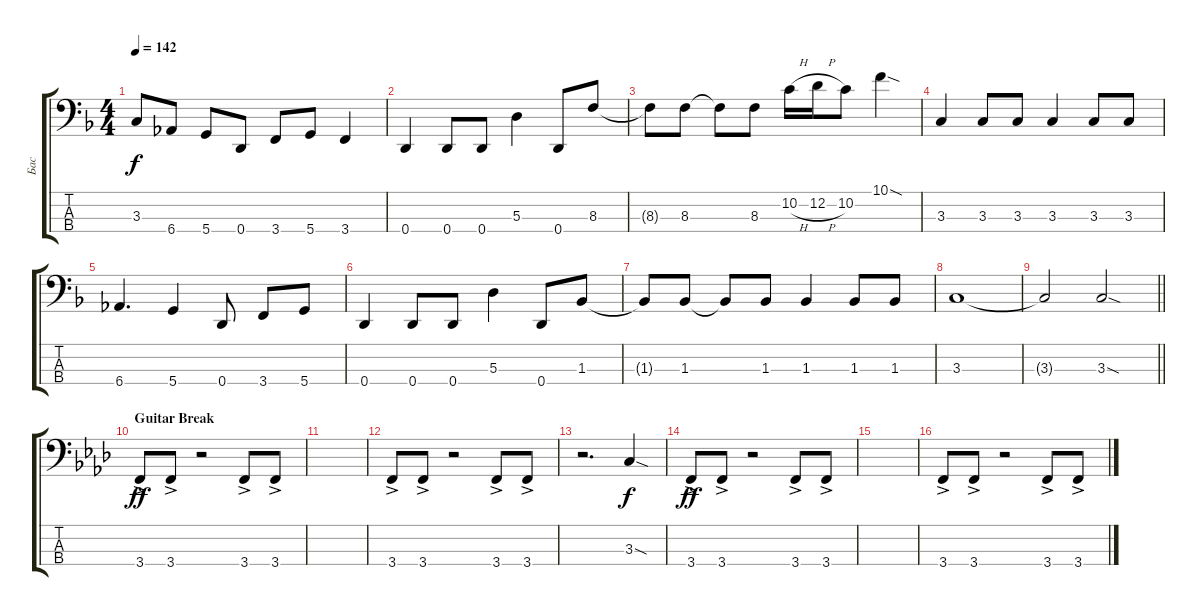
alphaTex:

\track ("Бас" "Бас") {instrument electricbassfinger}
\staff {score tabs}
\tuning (G2 D2 A1 D1) {hide}
\ts (4 4)
\tempo 142
\clef f4
\ks dminor
3.3{t}.8{dy f} 6.4.8 5.4.8 0.4.8 3.4.8 5.4.8 3.4.4 |
0.4.4 0.4.8 0.4.8 5.3.4 0.4.8 8.3.8 |
8.3{t}.8 8.3.8 8.3{t}.8 8.3.8 10.2{h}.16 12.2{h}.16 10.2.8 10.1{sod}.4 |
3.3.4 3.3.8 3.3.8 3.3.4 3.3.8 3.3.8 |
6.4.4{d} 5.4.4 0.4.8 3.4.8 5.4.8 |
0.4.4 0.4.8 0.4.8 5.3.4 0.4.8 1.3.8 |
1.3{t}.8 1.3.8 1.3{t}.8 1.3.8 1.3.4 1.3.8 1.3.8 |
3.3.1 |
\barLineRight lightlight
3.3{t}.2 3.3{sod}.2 |
\section ("" "Guitar Break")
\ks fminor
3.4{ac}.8{dy ff} 3.4{ac}.8 r.2 3.4{ac}.8 3.4{ac}.8 |
|
3.4{ac}.8 3.4{ac}.8 r.2 3.4{ac}.8 3.4{ac}.8 |
r.2{d} 3.3{sod}.4{dy f} |
3.4{ac}.8{dy ff} 3.4{ac}.8 r.2 3.4{ac}.8 3.4{ac}.8 |
|
3.4{ac}.8 3.4{ac}.8 r.2 3.4{ac}.8 3.4{ac}.8
